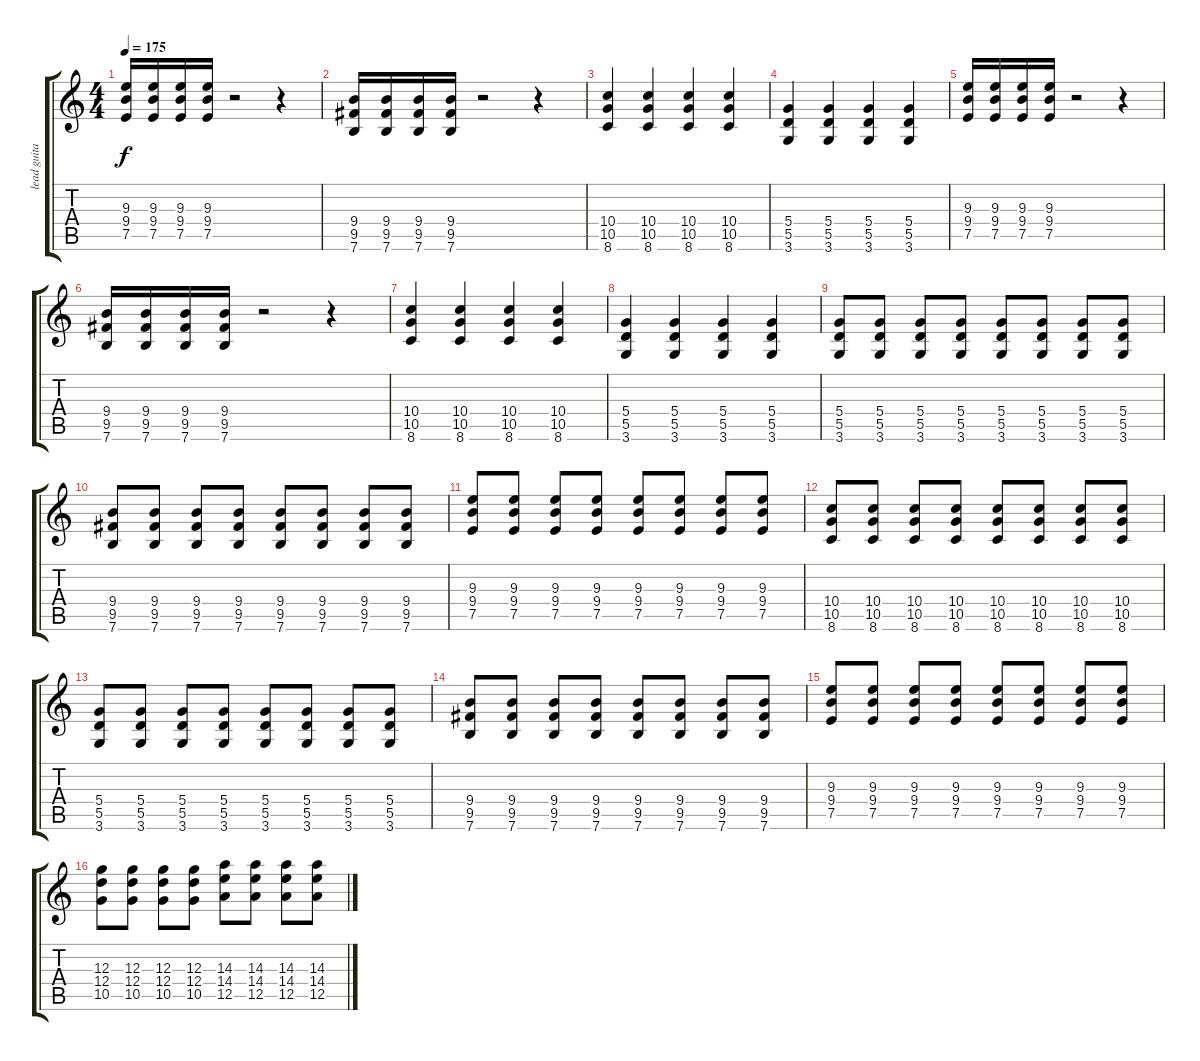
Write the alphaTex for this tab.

\track ("lead guitar" "lead guita") {instrument distortionguitar}
\staff {score tabs}
\tuning (E4 B3 G3 D3 A2 E2) {hide}
\ts (4 4)
\tempo 175
\clef g2
\ks c
(9.3 9.4 7.5).16{dy f} (9.3 9.4 7.5).16 (9.3 9.4 7.5).16 (9.3 9.4 7.5).16 r.2 r.4 |
(9.4 9.5 7.6).16 (9.4 9.5 7.6).16 (9.4 9.5 7.6).16 (9.4 9.5 7.6).16 r.2 r.4 |
(10.4 10.5 8.6).4 (10.4 10.5 8.6).4 (10.4 10.5 8.6).4 (10.4 10.5 8.6).4 |
(5.4 5.5 3.6).4 (5.4 5.5 3.6).4 (5.4 5.5 3.6).4 (5.4 5.5 3.6).4 |
(9.3 9.4 7.5).16 (9.3 9.4 7.5).16 (9.3 9.4 7.5).16 (9.3 9.4 7.5).16 r.2 r.4 |
(9.4 9.5 7.6).16 (9.4 9.5 7.6).16 (9.4 9.5 7.6).16 (9.4 9.5 7.6).16 r.2 r.4 |
(10.4 10.5 8.6).4 (10.4 10.5 8.6).4 (10.4 10.5 8.6).4 (10.4 10.5 8.6).4 |
(5.4 5.5 3.6).4 (5.4 5.5 3.6).4 (5.4 5.5 3.6).4 (5.4 5.5 3.6).4 |
(5.4 5.5 3.6).8 (5.4 5.5 3.6).8 (5.4 5.5 3.6).8 (5.4 5.5 3.6).8 (5.4 5.5 3.6).8 (5.4 5.5 3.6).8 (5.4 5.5 3.6).8 (5.4 5.5 3.6).8 |
(9.4 9.5 7.6).8 (9.4 9.5 7.6).8 (9.4 9.5 7.6).8 (9.4 9.5 7.6).8 (9.4 9.5 7.6).8 (9.4 9.5 7.6).8 (9.4 9.5 7.6).8 (9.4 9.5 7.6).8 |
(9.3 9.4 7.5).8 (9.3 9.4 7.5).8 (9.3 9.4 7.5).8 (9.3 9.4 7.5).8 (9.3 9.4 7.5).8 (9.3 9.4 7.5).8 (9.3 9.4 7.5).8 (9.3 9.4 7.5).8 |
(10.4 10.5 8.6).8 (10.4 10.5 8.6).8 (10.4 10.5 8.6).8 (10.4 10.5 8.6).8 (10.4 10.5 8.6).8 (10.4 10.5 8.6).8 (10.4 10.5 8.6).8 (10.4 10.5 8.6).8 |
(5.4 5.5 3.6).8 (5.4 5.5 3.6).8 (5.4 5.5 3.6).8 (5.4 5.5 3.6).8 (5.4 5.5 3.6).8 (5.4 5.5 3.6).8 (5.4 5.5 3.6).8 (5.4 5.5 3.6).8 |
(9.4 9.5 7.6).8 (9.4 9.5 7.6).8 (9.4 9.5 7.6).8 (9.4 9.5 7.6).8 (9.4 9.5 7.6).8 (9.4 9.5 7.6).8 (9.4 9.5 7.6).8 (9.4 9.5 7.6).8 |
(9.3 9.4 7.5).8 (9.3 9.4 7.5).8 (9.3 9.4 7.5).8 (9.3 9.4 7.5).8 (9.3 9.4 7.5).8 (9.3 9.4 7.5).8 (9.3 9.4 7.5).8 (9.3 9.4 7.5).8 |
(12.3 12.4 10.5).8 (12.3 12.4 10.5).8 (12.3 12.4 10.5).8 (12.3 12.4 10.5).8 (14.3 14.4 12.5).8 (14.3 14.4 12.5).8 (14.3 14.4 12.5).8 (14.3 14.4 12.5).8
